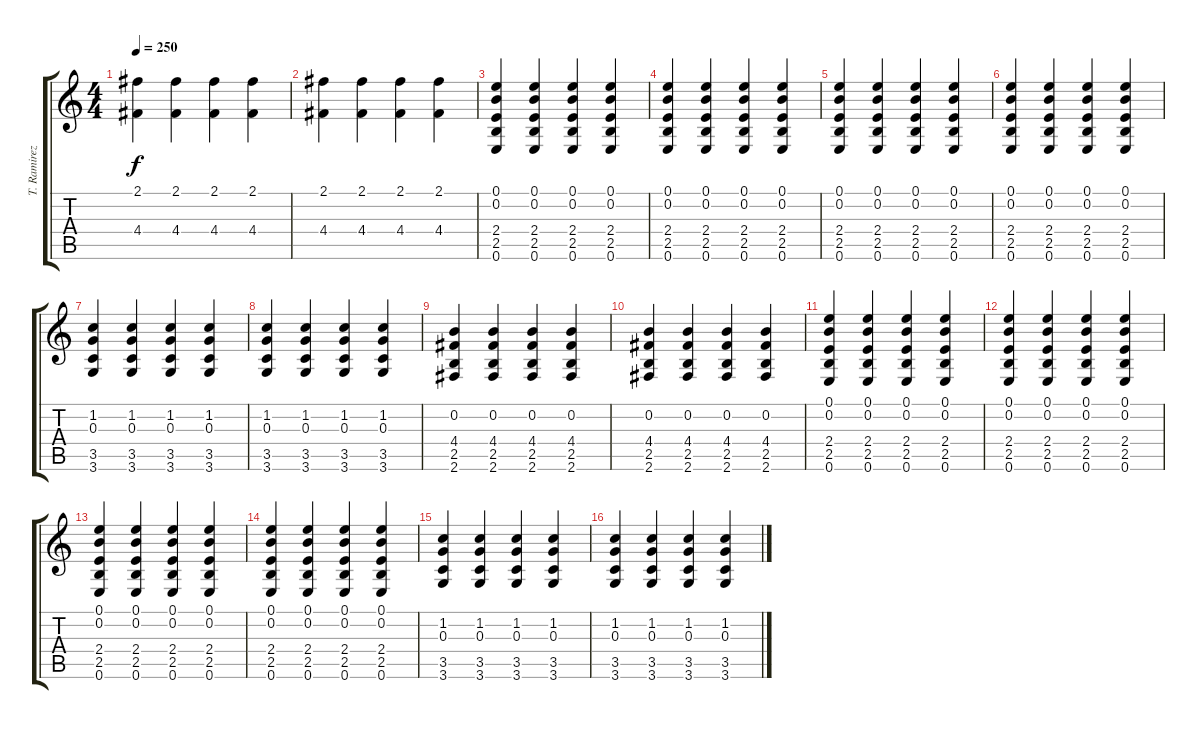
\track ("T. Ramirez" "T. Ramirez") {instrument distortionguitar}
\staff {score tabs}
\tuning (E4 B3 G3 D3 A2 E2) {hide}
\ts (4 4)
\tempo 250
\clef g2
\ks c
(2.1 4.4).4{dy f} (2.1 4.4).4 (2.1 4.4).4 (2.1 4.4).4 |
(2.1 4.4).4 (2.1 4.4).4 (2.1 4.4).4 (2.1 4.4).4 |
(0.1 0.2 2.4 2.5 0.6).4 (0.1 0.2 2.4 2.5 0.6).4 (0.1 0.2 2.4 2.5 0.6).4 (0.1 0.2 2.4 2.5 0.6).4 |
(0.1 0.2 2.4 2.5 0.6).4 (0.1 0.2 2.4 2.5 0.6).4 (0.1 0.2 2.4 2.5 0.6).4 (0.1 0.2 2.4 2.5 0.6).4 |
(0.1 0.2 2.4 2.5 0.6).4 (0.1 0.2 2.4 2.5 0.6).4 (0.1 0.2 2.4 2.5 0.6).4 (0.1 0.2 2.4 2.5 0.6).4 |
(0.1 0.2 2.4 2.5 0.6).4 (0.1 0.2 2.4 2.5 0.6).4 (0.1 0.2 2.4 2.5 0.6).4 (0.1 0.2 2.4 2.5 0.6).4 |
(1.2 0.3 3.5 3.6).4 (1.2 0.3 3.5 3.6).4 (1.2 0.3 3.5 3.6).4 (1.2 0.3 3.5 3.6).4 |
(1.2 0.3 3.5 3.6).4 (1.2 0.3 3.5 3.6).4 (1.2 0.3 3.5 3.6).4 (1.2 0.3 3.5 3.6).4 |
(0.2 4.4 2.5 2.6).4 (0.2 4.4 2.5 2.6).4 (0.2 4.4 2.5 2.6).4 (0.2 4.4 2.5 2.6).4 |
(0.2 4.4 2.5 2.6).4 (0.2 4.4 2.5 2.6).4 (0.2 4.4 2.5 2.6).4 (0.2 4.4 2.5 2.6).4 |
(0.1 0.2 2.4 2.5 0.6).4 (0.1 0.2 2.4 2.5 0.6).4 (0.1 0.2 2.4 2.5 0.6).4 (0.1 0.2 2.4 2.5 0.6).4 |
(0.1 0.2 2.4 2.5 0.6).4 (0.1 0.2 2.4 2.5 0.6).4 (0.1 0.2 2.4 2.5 0.6).4 (0.1 0.2 2.4 2.5 0.6).4 |
(0.1 0.2 2.4 2.5 0.6).4 (0.1 0.2 2.4 2.5 0.6).4 (0.1 0.2 2.4 2.5 0.6).4 (0.1 0.2 2.4 2.5 0.6).4 |
(0.1 0.2 2.4 2.5 0.6).4 (0.1 0.2 2.4 2.5 0.6).4 (0.1 0.2 2.4 2.5 0.6).4 (0.1 0.2 2.4 2.5 0.6).4 |
(1.2 0.3 3.5 3.6).4 (1.2 0.3 3.5 3.6).4 (1.2 0.3 3.5 3.6).4 (1.2 0.3 3.5 3.6).4 |
(1.2 0.3 3.5 3.6).4 (1.2 0.3 3.5 3.6).4 (1.2 0.3 3.5 3.6).4 (1.2 0.3 3.5 3.6).4
